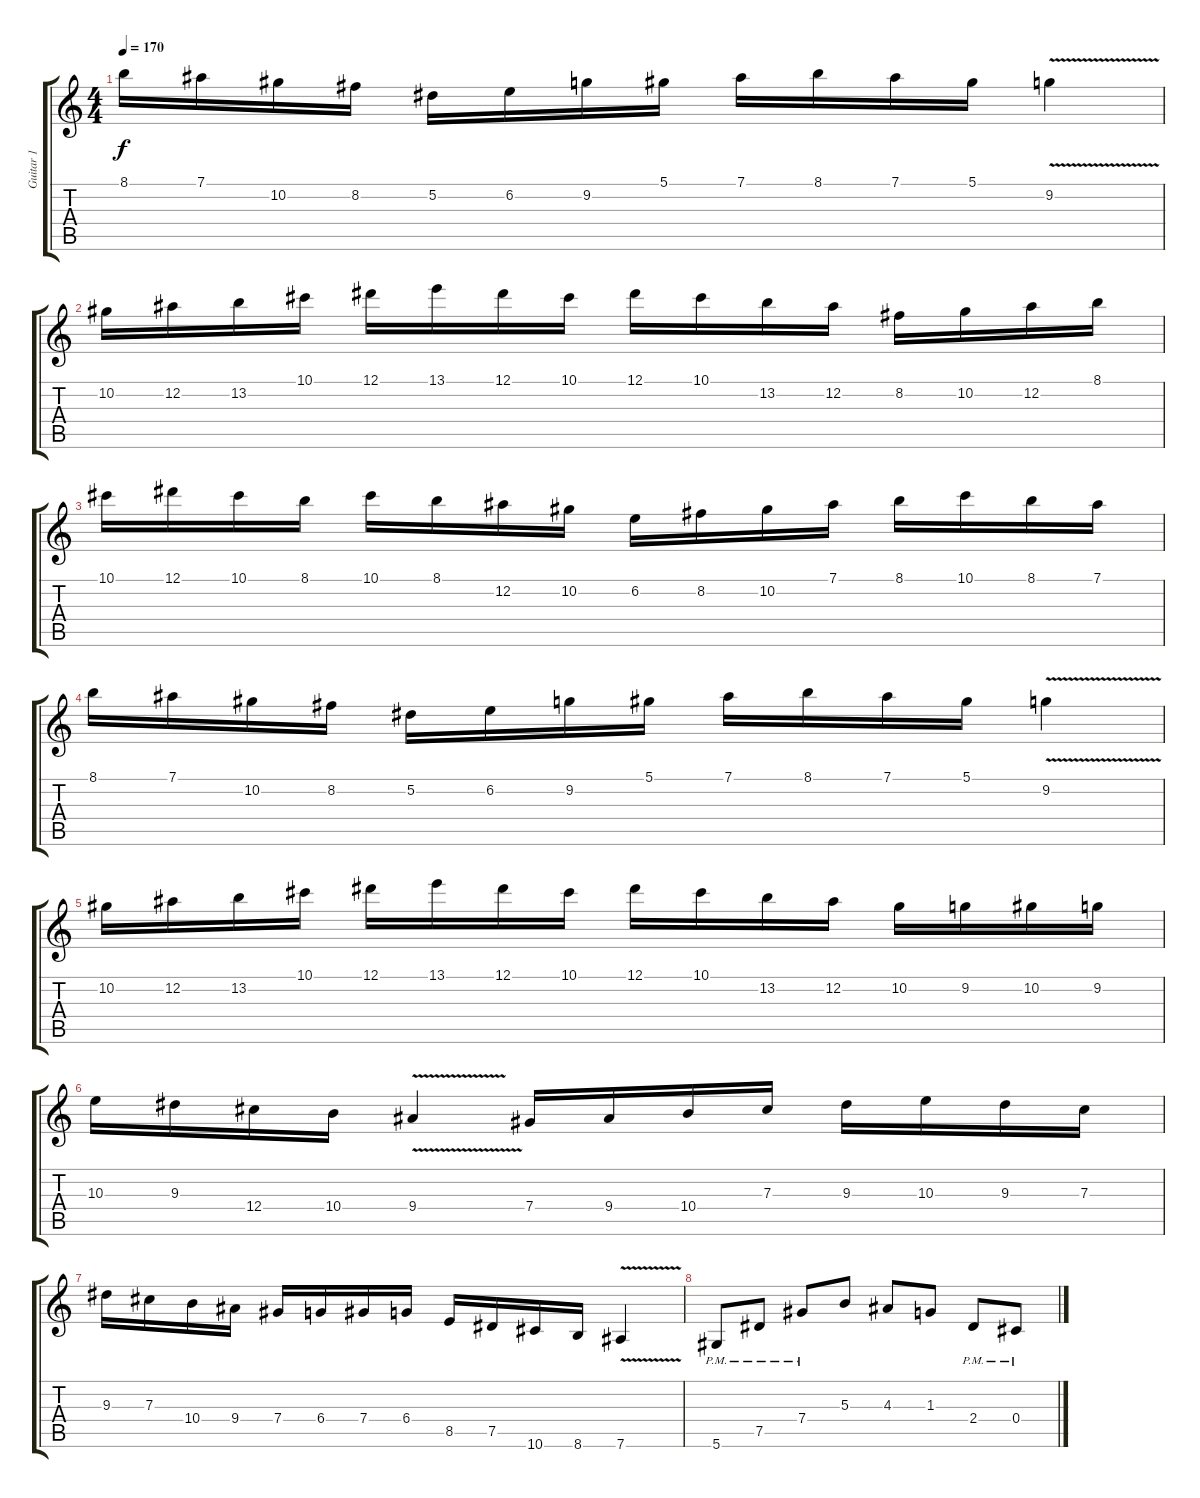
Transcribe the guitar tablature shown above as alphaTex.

\track ("Guitar 1" "Guitar 1") {instrument overdrivenguitar}
\staff {score tabs}
\tuning (Eb4 Bb3 Gb3 Db3 Ab2 Eb2) {hide}
\ts (4 4)
\tempo 170
\clef g2
\ks c
8.1.16{dy f} 7.1.16 10.2.16 8.2.16 5.2.16 6.2.16 9.2.16 5.1.16 7.1.16 8.1.16 7.1.16 5.1.16 9.2{v}.4 |
10.2.16 12.2.16 13.2.16 10.1.16 12.1.16 13.1.16 12.1.16 10.1.16 12.1.16 10.1.16 13.2.16 12.2.16 8.2.16 10.2.16 12.2.16 8.1.16 |
10.1.16 12.1.16 10.1.16 8.1.16 10.1.16 8.1.16 12.2.16 10.2.16 6.2.16 8.2.16 10.2.16 7.1.16 8.1.16 10.1.16 8.1.16 7.1.16 |
8.1.16 7.1.16 10.2.16 8.2.16 5.2.16 6.2.16 9.2.16 5.1.16 7.1.16 8.1.16 7.1.16 5.1.16 9.2{v}.4 |
10.2.16 12.2.16 13.2.16 10.1.16 12.1.16 13.1.16 12.1.16 10.1.16 12.1.16 10.1.16 13.2.16 12.2.16 10.2.16 9.2.16 10.2.16 9.2.16 |
10.3.16 9.3.16 12.4.16 10.4.16 9.4{v}.4 7.4.16 9.4.16 10.4.16 7.3.16 9.3.16 10.3.16 9.3.16 7.3.16 |
9.3.16 7.3.16 10.4.16 9.4.16 7.4.16 6.4.16 7.4.16 6.4.16 8.5.16 7.5.16 10.6.16 8.6.16 7.6{v}.4 |
5.6{pm}.8 7.5{pm}.8 7.4{pm}.8 5.3.8 4.3.8 1.3.8 2.4{pm}.8 0.4{pm}.8
